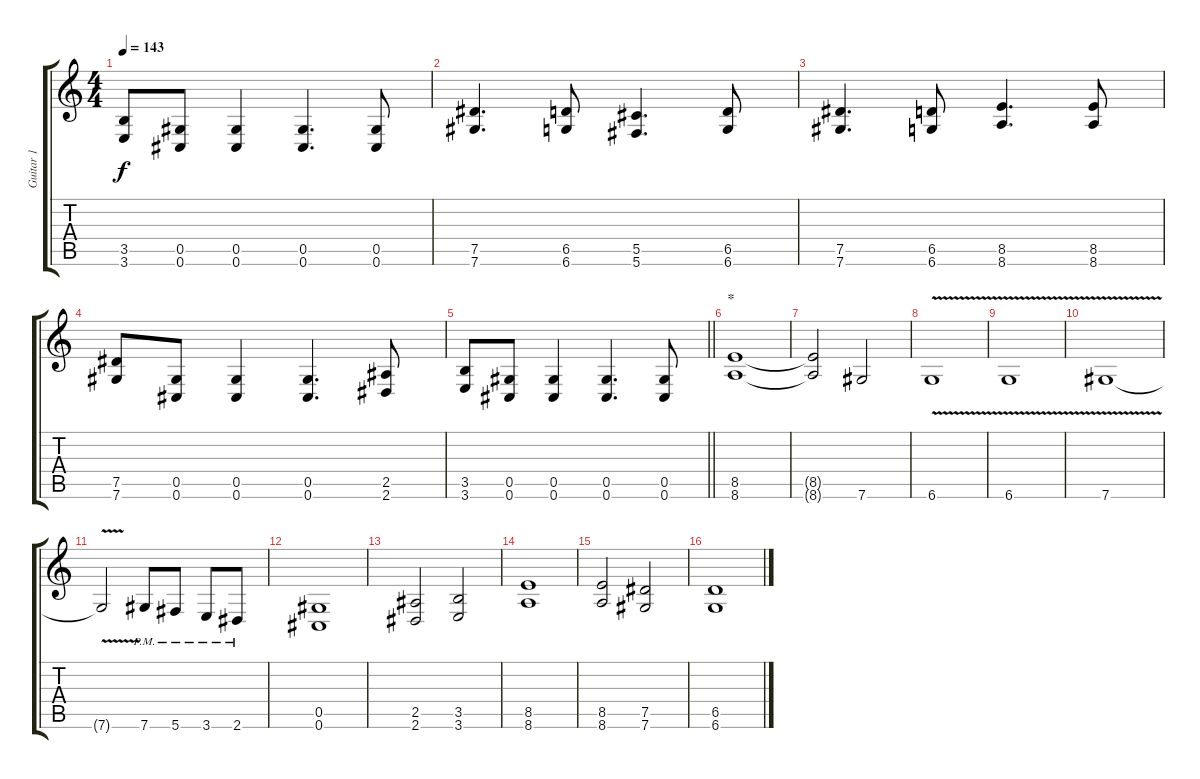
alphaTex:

\track ("Guitar 1" "Guitar 1") {instrument distortionguitar}
\staff {score tabs}
\tuning (Eb4 Bb3 Gb3 Db3 Ab2 Db2) {hide}
\ts (4 4)
\tempo 143
\clef g2
\ks c
(3.5 3.6).8{dy f} (0.5 0.6).8 (0.5 0.6).4 (0.5 0.6).4{d} (0.5 0.6).8 |
(7.5 7.6).4{d} (6.5 6.6).8 (5.5 5.6).4{d} (6.5 6.6).8 |
(7.5 7.6).4{d} (6.5 6.6).8 (8.5 8.6).4{d} (8.5 8.6).8 |
(7.5 7.6).8 (0.5 0.6).8 (0.5 0.6).4 (0.5 0.6).4{d} (2.5 2.6).8 |
\barLineRight lightlight
(3.5 3.6).8 (0.5 0.6).8 (0.5 0.6).4 (0.5 0.6).4{d} (0.5 0.6).8 |
\section ("" "*")
(8.5 8.6).1 |
(8.5{t} 8.6{t}).2 7.6.2 |
6.6{v}.1 |
6.6{v}.1 |
7.6{v}.1 |
7.6{t}.2 7.6{pm}.8 5.6{pm}.8 3.6{pm}.8 2.6{pm}.8 |
(0.5 0.6).1 |
(2.5 2.6).2 (3.5 3.6).2 |
(8.5 8.6).1 |
(8.5 8.6).2 (7.5 7.6).2 |
(6.5 6.6).1
